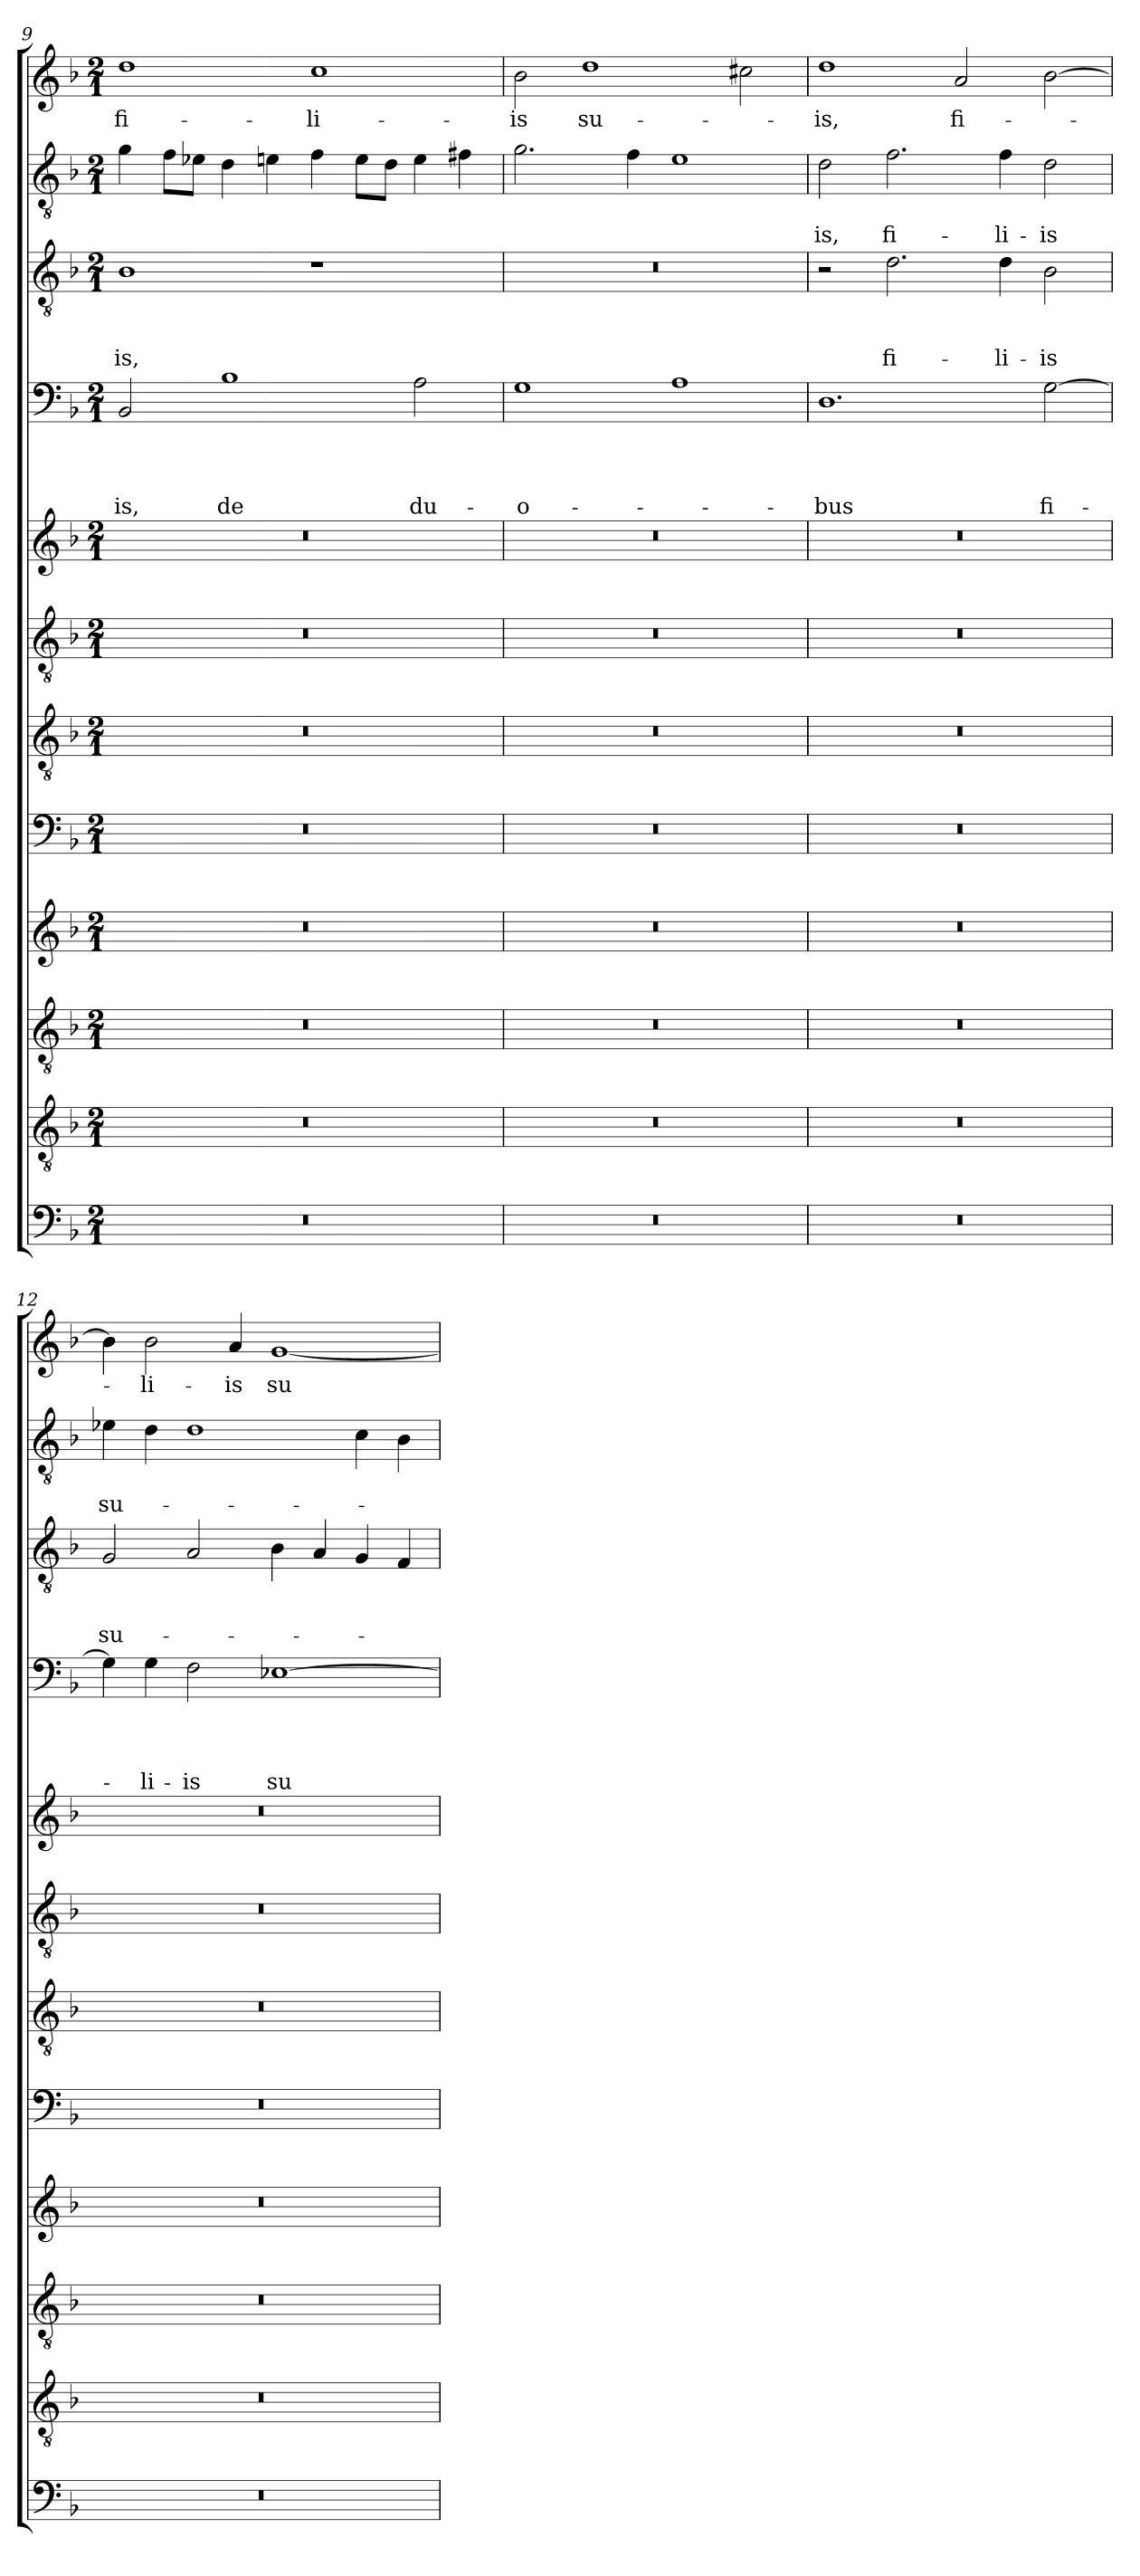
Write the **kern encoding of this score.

**kern	**kern	**kern	**kern	**kern	**kern	**kern	**kern	**kern	**text	**text	**text	**text	**kern	**text	**text	**text	**kern	**text	**text	**kern	**text
*part12	*part11	*part10	*part9	*part8	*part7	*part6	*part5	*part4	*part4	*part4	*part4	*part4	*part3	*part3	*part3	*part3	*part2	*part2	*part2	*part1	*part1
*staff12	*staff11	*staff10	*staff9	*staff8	*staff7	*staff6	*staff5	*staff4	*staff4	*staff4	*staff4	*staff4	*staff3	*staff3	*staff3	*staff3	*staff2	*staff2	*staff2	*staff1	*staff1
*clefF4	*clefGv2	*clefGv2	*clefG2	*clefF4	*clefGv2	*clefGv2	*clefG2	*clefF4	*	*	*	*	*clefGv2	*	*	*	*clefGv2	*	*	*clefG2	*
*k[b-]	*k[b-]	*k[b-]	*k[b-]	*k[b-]	*k[b-]	*k[b-]	*k[b-]	*k[b-]	*	*	*	*	*k[b-]	*	*	*	*k[b-]	*	*	*k[b-]	*
*F:	*F:	*F:	*F:	*F:	*F:	*F:	*F:	*F:	*	*	*	*	*F:	*	*	*	*F:	*	*	*F:	*
*M2/1	*M2/1	*M2/1	*M2/1	*M2/1	*M2/1	*M2/1	*M2/1	*M2/1	*	*	*	*	*M2/1	*	*	*	*M2/1	*	*	*M2/1	*
=9	=9	=9	=9	=9	=9	=9	=9	=9	=9	=9	=9	=9	=9	=9	=9	=9	=9	=9	=9	=9	=9
!	!	!	!	!	!	!	!	!	!	!	!	!LO:LY:b	!	!	!	!LO:LY:b	!	!	!	!	!LO:LY:b
0r	0r	0r	0r	0r	0r	0r	0r	2BB-/	.	.	.	-is,	1B-	.	.	-is,	4g\	.	.	1dd	fi-
.	.	.	.	.	.	.	.	.	.	.	.	.	.	.	.	.	8f\L	.	.	.	.
.	.	.	.	.	.	.	.	.	.	.	.	.	.	.	.	.	8e-X\J	.	.	.	.
!	!	!	!	!	!	!	!	!	!	!	!	!LO:LY:b	!	!	!	!	!	!	!	!	!
.	.	.	.	.	.	.	.	1B-	.	.	.	de	.	.	.	.	4d\	.	.	.	.
.	.	.	.	.	.	.	.	.	.	.	.	.	.	.	.	.	4en\	.	.	.	.
!	!	!	!	!	!	!	!	!	!	!	!	!	!	!	!	!	!	!	!	!	!LO:LY:b
.	.	.	.	.	.	.	.	.	.	.	.	.	1r	.	.	.	4f\	.	.	1cc	-li-
.	.	.	.	.	.	.	.	.	.	.	.	.	.	.	.	.	8e\L	.	.	.	.
.	.	.	.	.	.	.	.	.	.	.	.	.	.	.	.	.	8d\J	.	.	.	.
!	!	!	!	!	!	!	!	!	!	!	!	!LO:LY:b	!	!	!	!	!	!	!	!	!
.	.	.	.	.	.	.	.	2A\	.	.	.	du-	.	.	.	.	4e\	.	.	.	.
.	.	.	.	.	.	.	.	.	.	.	.	.	.	.	.	.	4f#X\	.	.	.	.
!!LO:LB:g=z
=10	=10	=10	=10	=10	=10	=10	=10	=10	=10	=10	=10	=10	=10	=10	=10	=10	=10	=10	=10	=10	=10
!	!	!	!	!	!	!	!	!	!	!	!	!LO:LY:b	!	!	!	!	!	!	!	!	!LO:LY:b
0r	0r	0r	0r	0r	0r	0r	0r	1G	.	.	.	-o-	0r	.	.	.	2.g\	.	.	2b-\	-is
!	!	!	!	!	!	!	!	!	!	!	!	!	!	!	!	!	!	!	!	!	!LO:LY:b
.	.	.	.	.	.	.	.	.	.	.	.	.	.	.	.	.	.	.	.	1dd	su-
.	.	.	.	.	.	.	.	.	.	.	.	.	.	.	.	.	4f\	.	.	.	.
.	.	.	.	.	.	.	.	1A	.	.	.	.	.	.	.	.	1e	.	.	.	.
.	.	.	.	.	.	.	.	.	.	.	.	.	.	.	.	.	.	.	.	2cc#X\	.
=11	=11	=11	=11	=11	=11	=11	=11	=11	=11	=11	=11	=11	=11	=11	=11	=11	=11	=11	=11	=11	=11
!	!	!	!	!	!	!	!	!	!	!	!	!LO:LY:b	!	!	!	!	!	!	!LO:LY:b	!	!LO:LY:b
0r	0r	0r	0r	0r	0r	0r	0r	1.D	.	.	.	-bus	2r	.	.	.	2d\	.	-is,	1dd	-is,
!	!	!	!	!	!	!	!	!	!	!	!	!	!	!	!	!LO:LY:b	!	!	!LO:LY:b	!	!
.	.	.	.	.	.	.	.	.	.	.	.	.	2.d\	.	.	fi-	2.f\	.	fi-	.	.
!	!	!	!	!	!	!	!	!	!	!	!	!	!	!	!	!	!	!	!	!	!LO:LY:b
.	.	.	.	.	.	.	.	.	.	.	.	.	.	.	.	.	.	.	.	2a/	fi-
!	!	!	!	!	!	!	!	!	!	!	!	!	!	!	!	!LO:LY:b	!	!	!LO:LY:b	!	!
.	.	.	.	.	.	.	.	.	.	.	.	.	4d\	.	.	-li-	4f\	.	-li-	.	.
!	!	!	!	!	!	!	!	!	!	!	!	!LO:LY:b	!	!	!	!LO:LY:b	!	!	!LO:LY:b	!	!
.	.	.	.	.	.	.	.	[2G\	.	.	.	fi-	2B-\	.	.	-is	2d\	.	-is	[2b-\	.
=12	=12	=12	=12	=12	=12	=12	=12	=12	=12	=12	=12	=12	=12	=12	=12	=12	=12	=12	=12	=12	=12
!	!	!	!	!	!	!	!	!	!	!	!	!	!	!	!	!LO:LY:b	!	!	!LO:LY:b	!	!
0r	0r	0r	0r	0r	0r	0r	0r	4G\]	.	.	.	.	2G/	.	.	su-	4e-X\	.	su-	4b-\]	.
!	!	!	!	!	!	!	!	!	!	!	!	!LO:LY:b	!	!	!	!	!	!	!	!	!LO:LY:b
.	.	.	.	.	.	.	.	4G\	.	.	.	-li-	.	.	.	.	4d\	.	.	2b-\	-li-
!	!	!	!	!	!	!	!	!	!	!	!	!LO:LY:b	!	!	!	!	!	!	!	!	!
.	.	.	.	.	.	.	.	2F\	.	.	.	-is	2A/	.	.	.	1d	.	.	.	.
!	!	!	!	!	!	!	!	!	!	!	!	!	!	!	!	!	!	!	!	!	!LO:LY:b
.	.	.	.	.	.	.	.	.	.	.	.	.	.	.	.	.	.	.	.	4a/	-is
!	!	!	!	!	!	!	!	!	!	!	!	!LO:LY:b	!	!	!	!	!	!	!	!	!LO:LY:b
.	.	.	.	.	.	.	.	[1E-X	.	.	.	su-	4B-\	.	.	.	.	.	.	[1g	su-
.	.	.	.	.	.	.	.	.	.	.	.	.	4A/	.	.	.	.	.	.	.	.
.	.	.	.	.	.	.	.	.	.	.	.	.	4G/	.	.	.	4c\	.	.	.	.
.	.	.	.	.	.	.	.	.	.	.	.	.	4F/	.	.	.	4B-\	.	.	.	.
=	=	=	=	=	=	=	=	=	=	=	=	=	=	=	=	=	=	=	=	=	=
*-	*-	*-	*-	*-	*-	*-	*-	*-	*-	*-	*-	*-	*-	*-	*-	*-	*-	*-	*-	*-	*-
